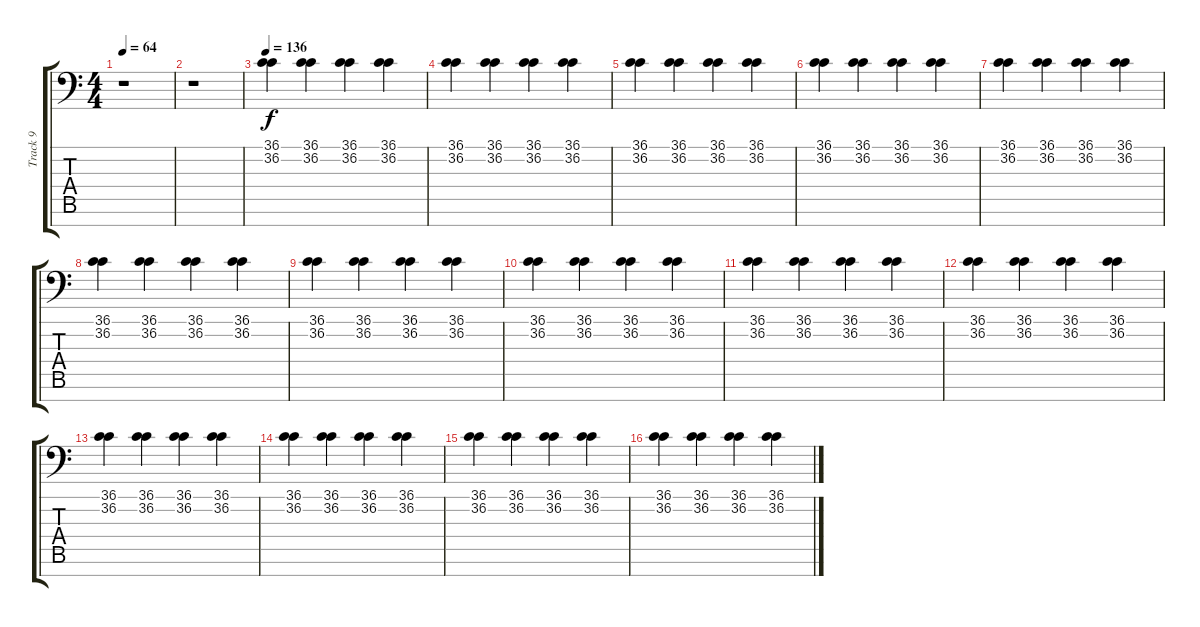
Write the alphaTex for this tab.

\track ("Track 9" "Track 9") {instrument acousticgrandpiano}
\staff {score tabs}
\tuning (C-1 C-1 C-1 C-1 C-1 C-1 C-1) {hide}
\ts (4 4)
\tempo 64
\clef f4
\ks c
r.1{dy f} |
r.1 |
\tempo 136
(36.1 36.2).4 (36.1 36.2).4 (36.1 36.2).4 (36.1 36.2).4 |
(36.1 36.2).4 (36.1 36.2).4 (36.1 36.2).4 (36.1 36.2).4 |
(36.1 36.2).4 (36.1 36.2).4 (36.1 36.2).4 (36.1 36.2).4 |
(36.1 36.2).4 (36.1 36.2).4 (36.1 36.2).4 (36.1 36.2).4 |
(36.1 36.2).4 (36.1 36.2).4 (36.1 36.2).4 (36.1 36.2).4 |
(36.1 36.2).4 (36.1 36.2).4 (36.1 36.2).4 (36.1 36.2).4 |
(36.1 36.2).4 (36.1 36.2).4 (36.1 36.2).4 (36.1 36.2).4 |
(36.1 36.2).4 (36.1 36.2).4 (36.1 36.2).4 (36.1 36.2).4 |
(36.1 36.2).4 (36.1 36.2).4 (36.1 36.2).4 (36.1 36.2).4 |
(36.1 36.2).4 (36.1 36.2).4 (36.1 36.2).4 (36.1 36.2).4 |
(36.1 36.2).4 (36.1 36.2).4 (36.1 36.2).4 (36.1 36.2).4 |
(36.1 36.2).4 (36.1 36.2).4 (36.1 36.2).4 (36.1 36.2).4 |
(36.1 36.2).4 (36.1 36.2).4 (36.1 36.2).4 (36.1 36.2).4 |
(36.1 36.2).4 (36.1 36.2).4 (36.1 36.2).4 (36.1 36.2).4
